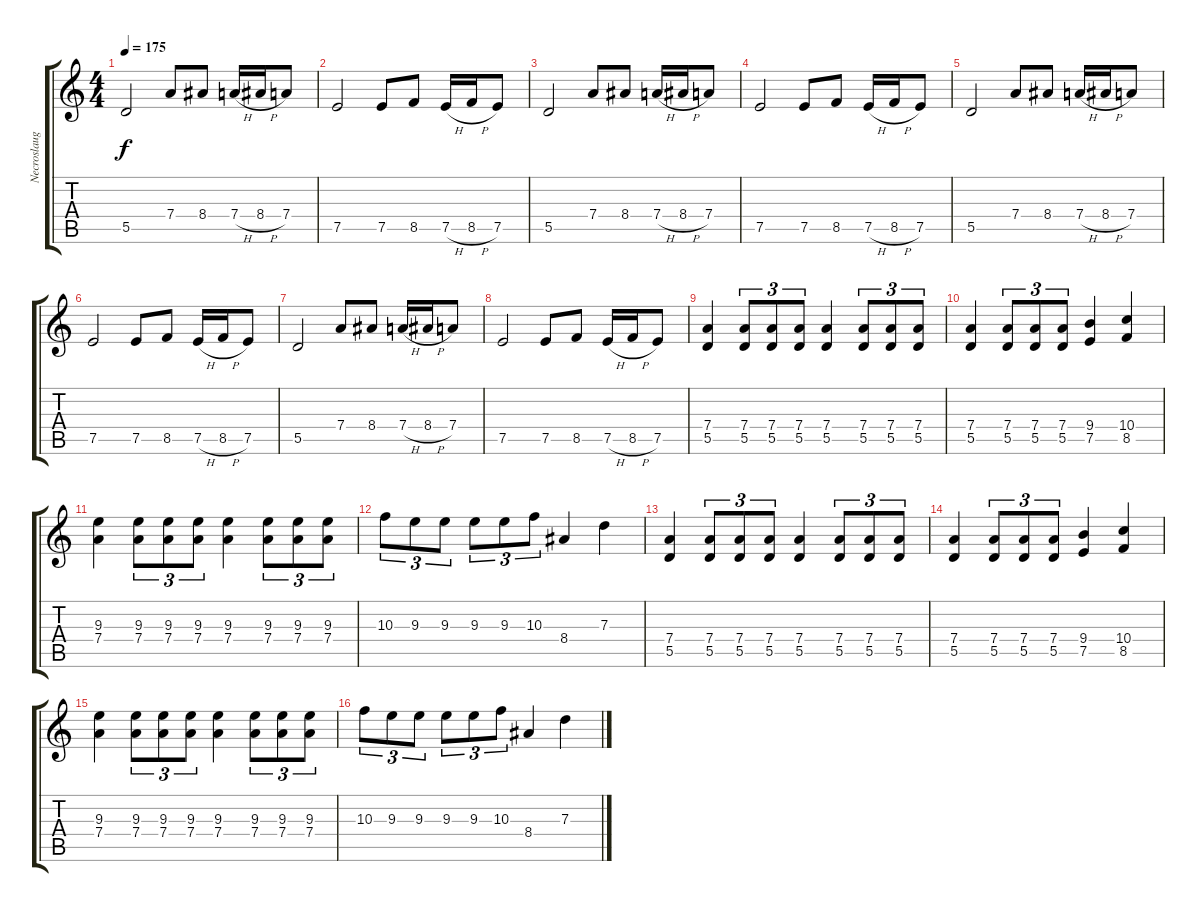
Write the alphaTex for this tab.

\track ("Necroslaughter" "Necroslaug") {instrument distortionguitar}
\staff {score tabs}
\tuning (E4 B3 G3 D3 A2 E2) {hide}
\ts (4 4)
\tempo 175
\clef g2
\ks c
5.5.2{dy f} 7.4.8 8.4.8 7.4{h}.16 8.4{h}.16 7.4.8 |
7.5.2 7.5.8 8.5.8 7.5{h}.16 8.5{h}.16 7.5.8 |
5.5.2 7.4.8 8.4.8 7.4{h}.16 8.4{h}.16 7.4.8 |
7.5.2 7.5.8 8.5.8 7.5{h}.16 8.5{h}.16 7.5.8 |
5.5.2 7.4.8 8.4.8 7.4{h}.16 8.4{h}.16 7.4.8 |
7.5.2 7.5.8 8.5.8 7.5{h}.16 8.5{h}.16 7.5.8 |
5.5.2 7.4.8 8.4.8 7.4{h}.16 8.4{h}.16 7.4.8 |
7.5.2 7.5.8 8.5.8 7.5{h}.16 8.5{h}.16 7.5.8 |
(7.4 5.5).4 (7.4 5.5).8{tu (3 2)} (7.4 5.5).8{tu (3 2)} (7.4 5.5).8{tu (3 2)} (7.4 5.5).4 (7.4 5.5).8{tu (3 2)} (7.4 5.5).8{tu (3 2)} (7.4 5.5).8{tu (3 2)} |
(7.4 5.5).4 (7.4 5.5).8{tu (3 2)} (7.4 5.5).8{tu (3 2)} (7.4 5.5).8{tu (3 2)} (9.4 7.5).4 (10.4 8.5).4 |
(9.3 7.4).4 (9.3 7.4).8{tu (3 2)} (9.3 7.4).8{tu (3 2)} (9.3 7.4).8{tu (3 2)} (9.3 7.4).4 (9.3 7.4).8{tu (3 2)} (9.3 7.4).8{tu (3 2)} (9.3 7.4).8{tu (3 2)} |
10.3.8{tu (3 2)} 9.3.8{tu (3 2)} 9.3.8{tu (3 2)} 9.3.8{tu (3 2)} 9.3.8{tu (3 2)} 10.3.8{tu (3 2)} 8.4.4 7.3.4 |
(7.4 5.5).4 (7.4 5.5).8{tu (3 2)} (7.4 5.5).8{tu (3 2)} (7.4 5.5).8{tu (3 2)} (7.4 5.5).4 (7.4 5.5).8{tu (3 2)} (7.4 5.5).8{tu (3 2)} (7.4 5.5).8{tu (3 2)} |
(7.4 5.5).4 (7.4 5.5).8{tu (3 2)} (7.4 5.5).8{tu (3 2)} (7.4 5.5).8{tu (3 2)} (9.4 7.5).4 (10.4 8.5).4 |
(9.3 7.4).4 (9.3 7.4).8{tu (3 2)} (9.3 7.4).8{tu (3 2)} (9.3 7.4).8{tu (3 2)} (9.3 7.4).4 (9.3 7.4).8{tu (3 2)} (9.3 7.4).8{tu (3 2)} (9.3 7.4).8{tu (3 2)} |
10.3.8{tu (3 2)} 9.3.8{tu (3 2)} 9.3.8{tu (3 2)} 9.3.8{tu (3 2)} 9.3.8{tu (3 2)} 10.3.8{tu (3 2)} 8.4.4 7.3.4
